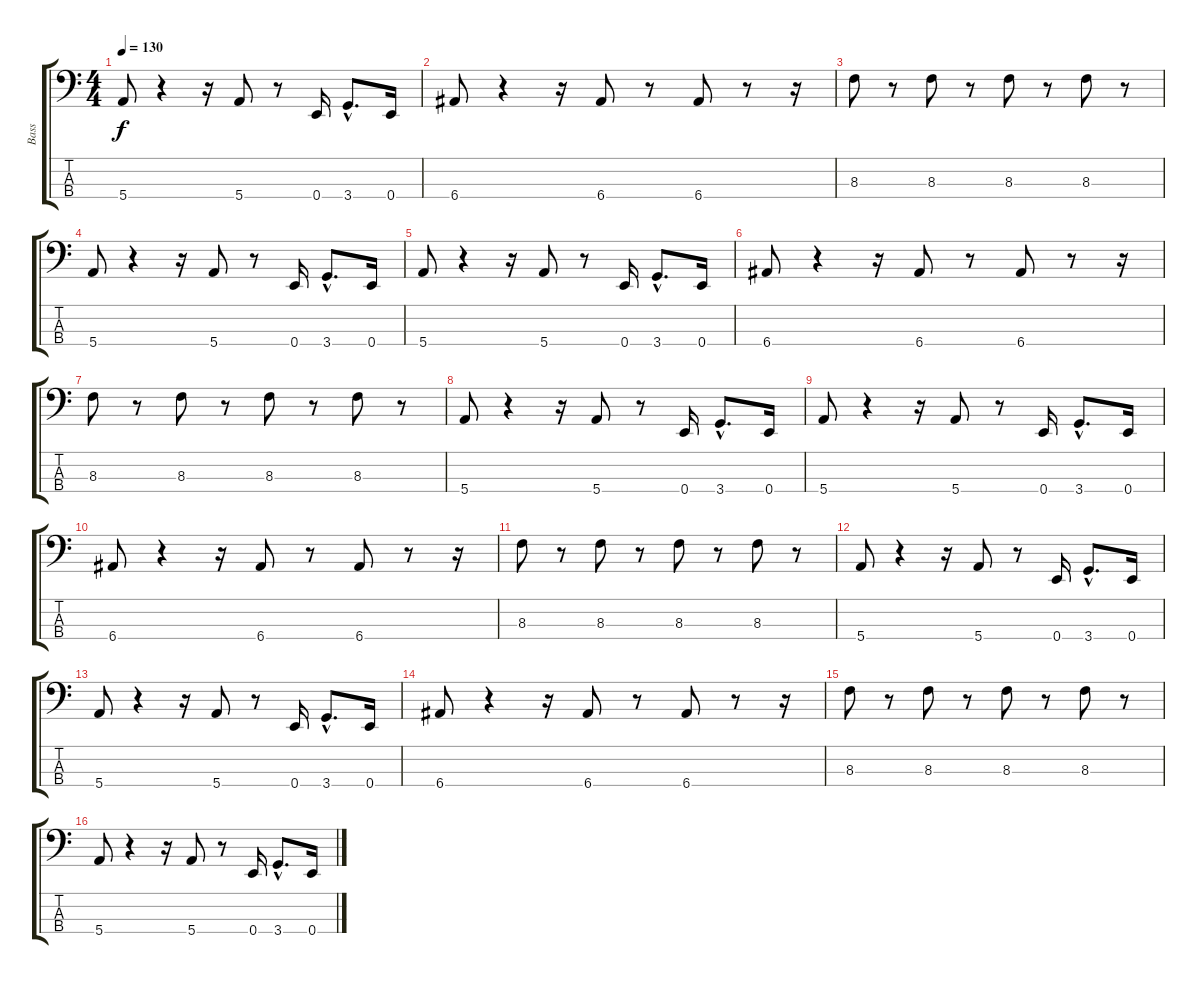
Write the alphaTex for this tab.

\track ("Bass" "Bass") {instrument electricbassfinger}
\staff {score tabs}
\tuning (G2 D2 A1 E1) {hide}
\ts (4 4)
\tempo 130
\clef f4
\ks c
5.4.8{dy f} r.4 r.16 5.4.8 r.8 0.4.16 3.4{hac}.8{d} 0.4.16 |
6.4.8 r.4 r.16 6.4.8 r.8 6.4.8 r.8 r.16 |
8.3.8 r.8 8.3.8 r.8 8.3.8 r.8 8.3.8 r.8 |
5.4.8 r.4 r.16 5.4.8 r.8 0.4.16 3.4{hac}.8{d} 0.4.16 |
5.4.8 r.4 r.16 5.4.8 r.8 0.4.16 3.4{hac}.8{d} 0.4.16 |
6.4.8 r.4 r.16 6.4.8 r.8 6.4.8 r.8 r.16 |
8.3.8 r.8 8.3.8 r.8 8.3.8 r.8 8.3.8 r.8 |
5.4.8 r.4 r.16 5.4.8 r.8 0.4.16 3.4{hac}.8{d} 0.4.16 |
5.4.8 r.4 r.16 5.4.8 r.8 0.4.16 3.4{hac}.8{d} 0.4.16 |
6.4.8 r.4 r.16 6.4.8 r.8 6.4.8 r.8 r.16 |
8.3.8 r.8 8.3.8 r.8 8.3.8 r.8 8.3.8 r.8 |
5.4.8 r.4 r.16 5.4.8 r.8 0.4.16 3.4{hac}.8{d} 0.4.16 |
5.4.8 r.4 r.16 5.4.8 r.8 0.4.16 3.4{hac}.8{d} 0.4.16 |
6.4.8 r.4 r.16 6.4.8 r.8 6.4.8 r.8 r.16 |
8.3.8 r.8 8.3.8 r.8 8.3.8 r.8 8.3.8 r.8 |
5.4.8 r.4 r.16 5.4.8 r.8 0.4.16 3.4{hac}.8{d} 0.4.16
